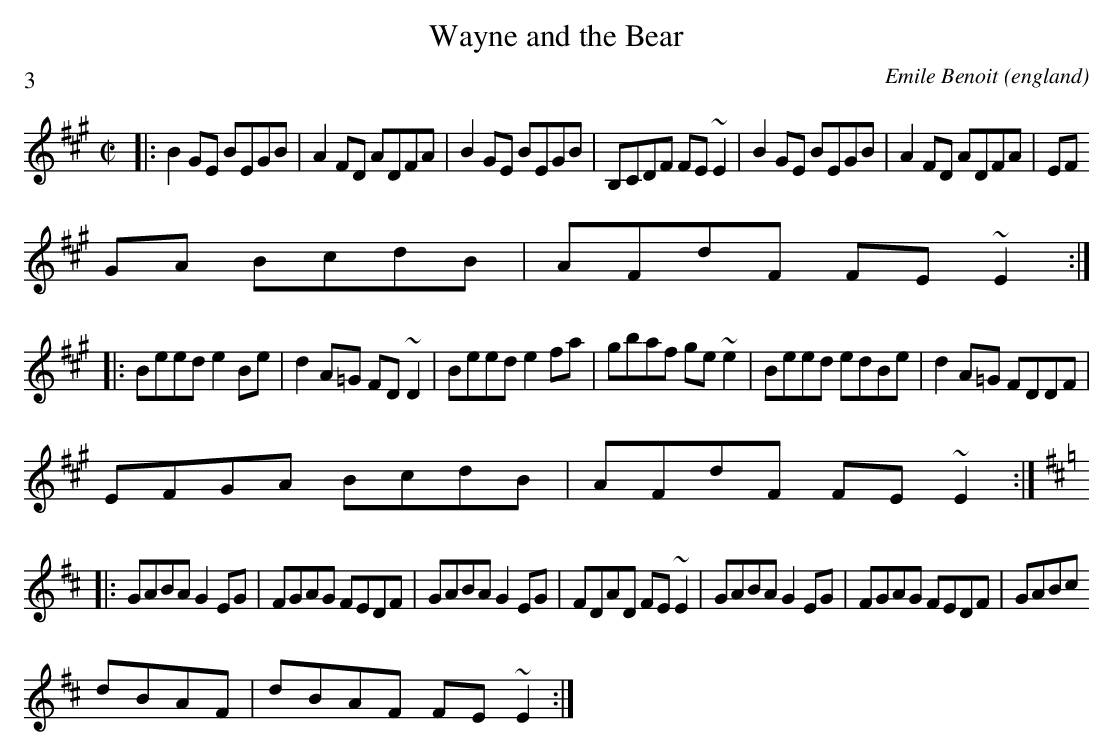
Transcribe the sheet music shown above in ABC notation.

X:1
T:Wayne and the Bear
O:england
C:Emile Benoit
P:3
M:C|
L:1/8
K:A
|:B2 GE BEGB|A2 FD ADFA|B2 GE BEGB|B,CDF FE ~E2|B2 GE BEGB|A2 FD ADFA|EF
GA BcdB|AFdF FE ~E2:|
|:Beed e2 Be|d2 A=G FD ~D2|Beed e2 fa|gbaf ge ~e2|Beed edBe|d2 A=G FDDF|
EFGA BcdB|AFdF FE ~E2:|
K:D
|:GABA G2 EG|FGAG FEDF|GABA G2 EG|FDAD FE ~E2|GABA G2 EG|FGAG FEDF|GABc
dBAF|dBAF FE ~E2:|
